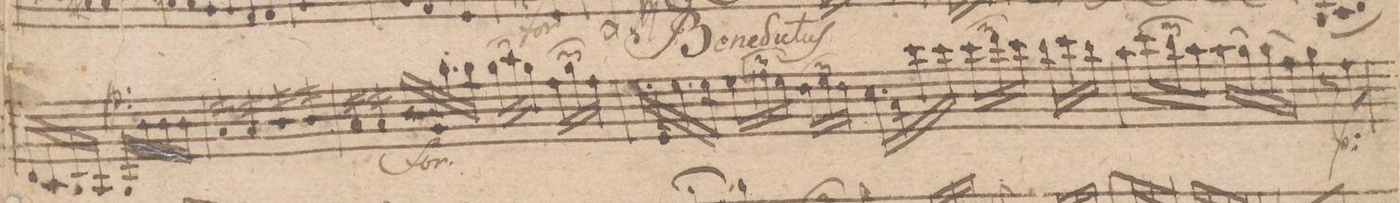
**kern	**dynam
*I"Violino Primo	*
*clefG2	*
*k[f#]	*
*met(c)	*
*M4/4	*
16d/LL	.
16c/	.
16B/	.
16A/JJ	.
16G\LL	p
16g/	.
16g/	.
16g/JJ	.
16g/LLyy	.
16g/yy	.
16g/yy	.
16g/JJyy	.
=52	=52
*tremolo	*
16a/LL	.
16a/	.
16a/	.
16a/JJ	.
16a/LL	.
16a/	.
16a/	.
16a/JJ	.
16b/LL	.
16b/	.
16b/	.
16b/JJ	.
16b/LL	.
16b/	.
16b/	.
16b/JJ	.
=53	=53
16a/LL	.
16a/	.
16a/	.
16a/JJ	.
16a/LL	.
16a/	.
16a/	.
16a/JJ	.
*Xtremolo	*
16b/LL	.
16g/	f
16gg\	.
16gg\JJ	.
24gg\LL	.
24aa\	.
24gg\JJ	.
24ff#\LL	.
24gg\	.
24ff#\JJ	.
=54	=54
16ee\LL	.
16e/	.
16.ee\	.
32ee\JJk	.
24ee\LL	.
24ffn\	.
24ee\JJ	.
24dd\LL	.
24ee\	.
24dd\JJ	.
16.cc\LL	.
32a\K	.
16ccc\	.
16ccc\JJ	.
24ccc\LL	.
24ddd\	.
24ccc\JJ	.
*Xtuplet	*
24bb\LL	.
24ccc\	.
24bb\JJ	.
*tuplet	*
=55	=55
8aa\L	.
24ccc\L	.
24bb\	.
24aa\JJ	.
(16aa\LL	.
16gg\)	.
(16gg\	.
16ff#\JJ)	.
4gg\	.
8r	.
8ff#\	p
=56	=56
*-	*-
